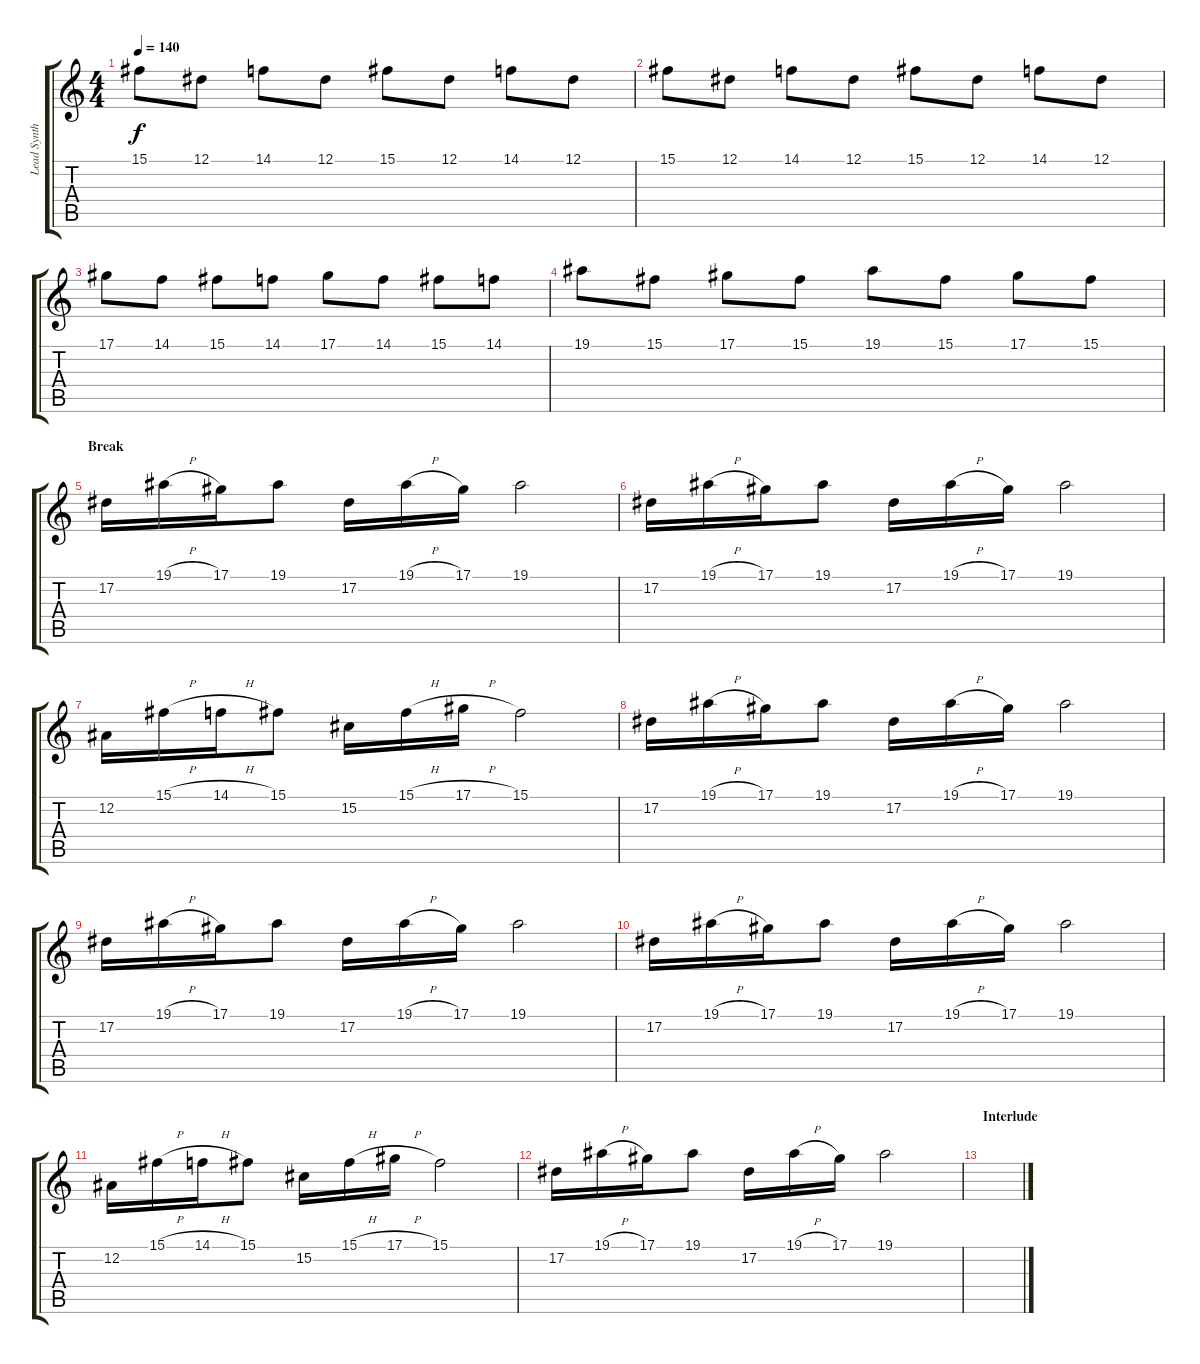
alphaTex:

\track ("Lead Synth (Everton)" "Lead Synth") {instrument fx4atmosphere}
\staff {score tabs}
\tuning (Eb4 Bb3 Gb3 Db3 Ab2 Eb2) {hide}
\ts (4 4)
\tempo 140
\clef g2
\ks c
15.1.8{dy f} 12.1.8 14.1.8 12.1.8 15.1.8 12.1.8 14.1.8 12.1.8 |
15.1.8 12.1.8 14.1.8 12.1.8 15.1.8 12.1.8 14.1.8 12.1.8 |
17.1.8 14.1.8 15.1.8 14.1.8 17.1.8 14.1.8 15.1.8 14.1.8 |
19.1.8 15.1.8 17.1.8 15.1.8 19.1.8 15.1.8 17.1.8 15.1.8 |
\section ("" "Break")
17.2.16 19.1{h}.16 17.1.16 19.1.8 17.2.16 19.1{h}.16 17.1.16 19.1.2 |
17.2.16 19.1{h}.16 17.1.16 19.1.8 17.2.16 19.1{h}.16 17.1.16 19.1.2 |
12.2.16 15.1{h}.16 14.1{h}.16 15.1.8 15.2.16 15.1{h}.16 17.1{h}.16 15.1.2 |
17.2.16 19.1{h}.16 17.1.16 19.1.8 17.2.16 19.1{h}.16 17.1.16 19.1.2 |
17.2.16 19.1{h}.16 17.1.16 19.1.8 17.2.16 19.1{h}.16 17.1.16 19.1.2 |
17.2.16 19.1{h}.16 17.1.16 19.1.8 17.2.16 19.1{h}.16 17.1.16 19.1.2 |
12.2.16 15.1{h}.16 14.1{h}.16 15.1.8 15.2.16 15.1{h}.16 17.1{h}.16 15.1.2 |
17.2.16 19.1{h}.16 17.1.16 19.1.8 17.2.16 19.1{h}.16 17.1.16 19.1.2 |
\section ("" "Interlude")
